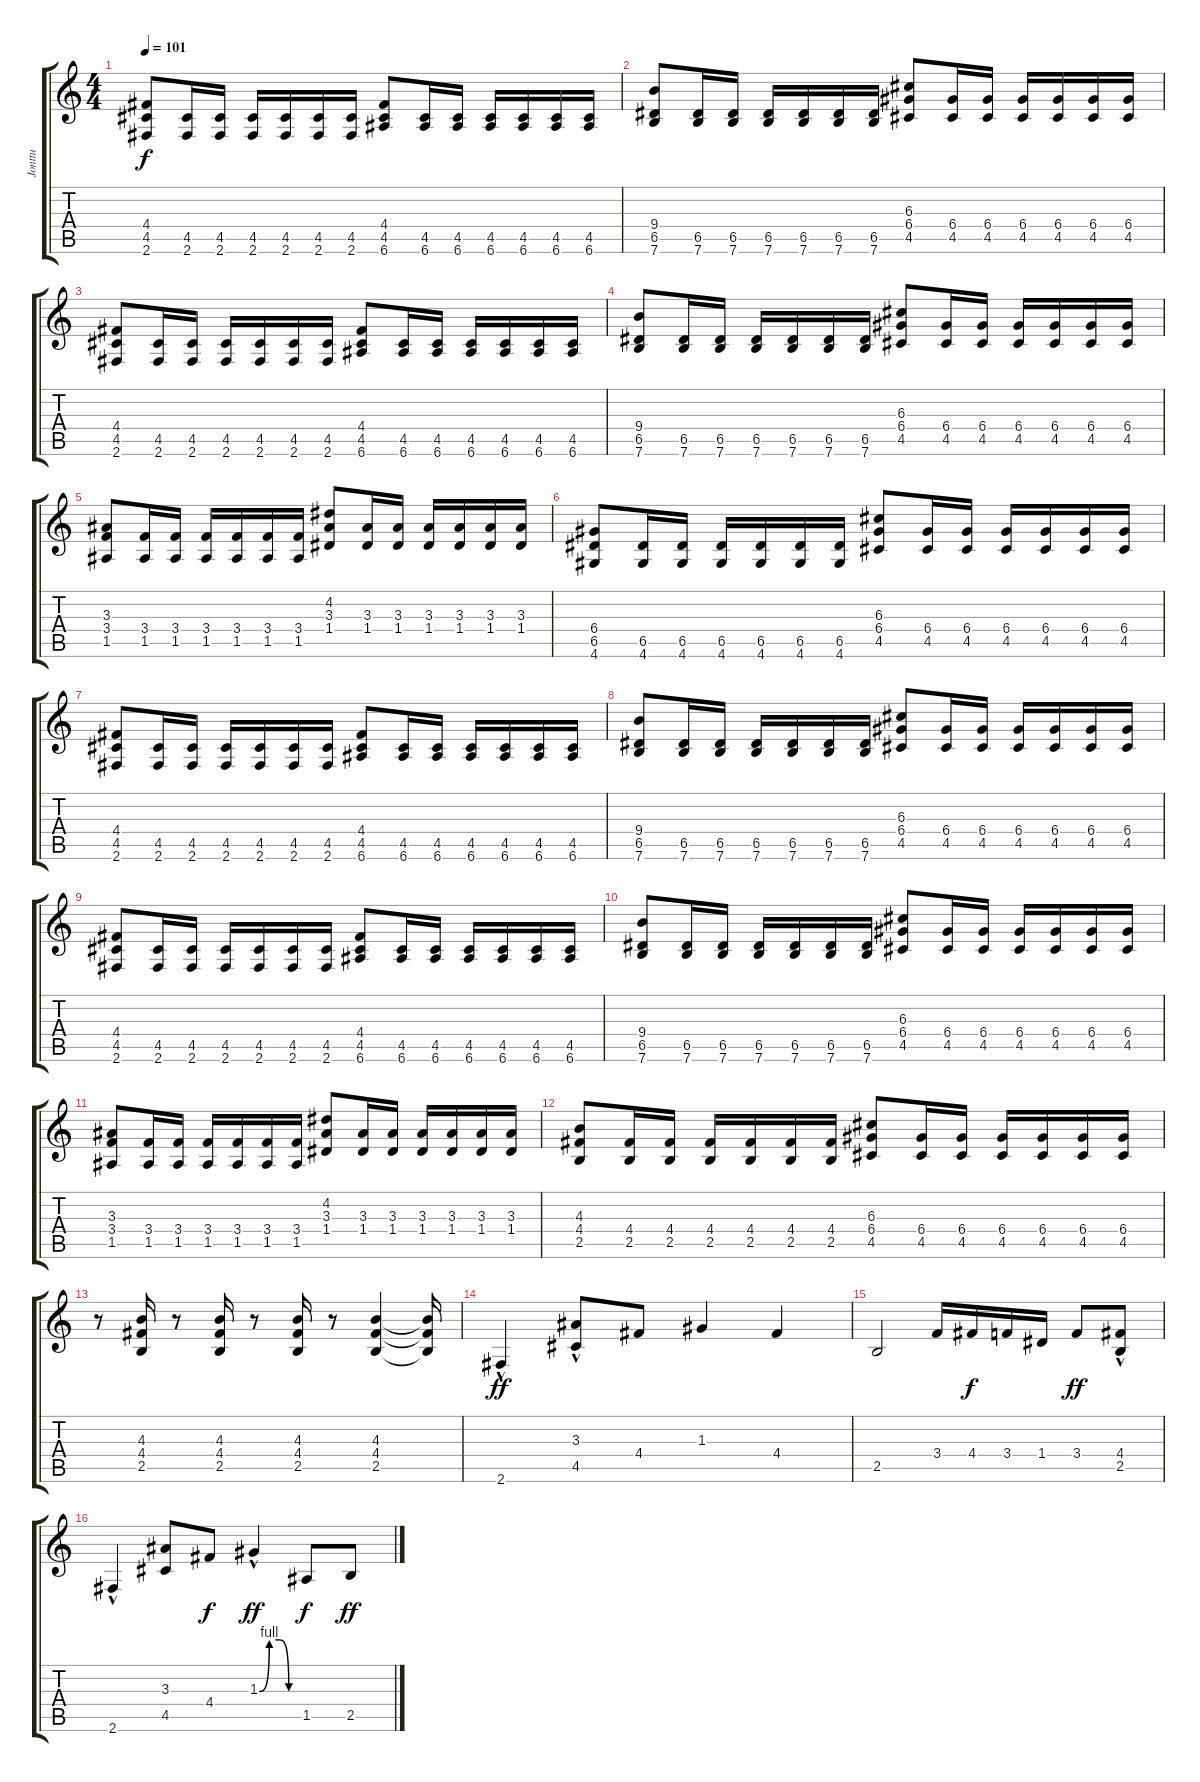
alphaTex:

\track ("Jonttu" "Jonttu") {instrument distortionguitar}
\staff {score tabs}
\tuning (E4 B3 G3 D3 A2 E2) {hide}
\ts (4 4)
\tempo 101
\clef g2
\ks c
(4.4 4.5 2.6).8{dy f instrument distortionguitar} (4.5 2.6).16 (4.5 2.6).16 (4.5 2.6).16 (4.5 2.6).16 (4.5 2.6).16 (4.5 2.6).16 (4.4 4.5 6.6).8 (4.5 6.6).16 (4.5 6.6).16 (4.5 6.6).16 (4.5 6.6).16 (4.5 6.6).16 (4.5 6.6).16 |
(9.4 6.5 7.6).8 (6.5 7.6).16 (6.5 7.6).16 (6.5 7.6).16 (6.5 7.6).16 (6.5 7.6).16 (6.5 7.6).16 (6.3 6.4 4.5).8 (6.4 4.5).16 (6.4 4.5).16 (6.4 4.5).16 (6.4 4.5).16 (6.4 4.5).16 (6.4 4.5).16 |
(4.4 4.5 2.6).8{instrument distortionguitar} (4.5 2.6).16 (4.5 2.6).16 (4.5 2.6).16 (4.5 2.6).16 (4.5 2.6).16 (4.5 2.6).16 (4.4 4.5 6.6).8 (4.5 6.6).16 (4.5 6.6).16 (4.5 6.6).16 (4.5 6.6).16 (4.5 6.6).16 (4.5 6.6).16 |
(9.4 6.5 7.6).8 (6.5 7.6).16 (6.5 7.6).16 (6.5 7.6).16 (6.5 7.6).16 (6.5 7.6).16 (6.5 7.6).16 (6.3 6.4 4.5).8 (6.4 4.5).16 (6.4 4.5).16 (6.4 4.5).16 (6.4 4.5).16 (6.4 4.5).16 (6.4 4.5).16 |
(3.3 3.4 1.5).8 (3.4 1.5).16 (3.4 1.5).16 (3.4 1.5).16 (3.4 1.5).16 (3.4 1.5).16 (3.4 1.5).16 (4.2 3.3 1.4).8 (3.3 1.4).16 (3.3 1.4).16 (3.3 1.4).16 (3.3 1.4).16 (3.3 1.4).16 (3.3 1.4).16 |
(6.4 6.5 4.6).8 (6.5 4.6).16 (6.5 4.6).16 (6.5 4.6).16 (6.5 4.6).16 (6.5 4.6).16 (6.5 4.6).16 (6.3 6.4 4.5).8 (6.4 4.5).16 (6.4 4.5).16 (6.4 4.5).16 (6.4 4.5).16 (6.4 4.5).16 (6.4 4.5).16 |
(4.4 4.5 2.6).8{instrument distortionguitar} (4.5 2.6).16 (4.5 2.6).16 (4.5 2.6).16 (4.5 2.6).16 (4.5 2.6).16 (4.5 2.6).16 (4.4 4.5 6.6).8 (4.5 6.6).16 (4.5 6.6).16 (4.5 6.6).16 (4.5 6.6).16 (4.5 6.6).16 (4.5 6.6).16 |
(9.4 6.5 7.6).8 (6.5 7.6).16 (6.5 7.6).16 (6.5 7.6).16 (6.5 7.6).16 (6.5 7.6).16 (6.5 7.6).16 (6.3 6.4 4.5).8 (6.4 4.5).16 (6.4 4.5).16 (6.4 4.5).16 (6.4 4.5).16 (6.4 4.5).16 (6.4 4.5).16 |
(4.4 4.5 2.6).8{instrument distortionguitar} (4.5 2.6).16 (4.5 2.6).16 (4.5 2.6).16 (4.5 2.6).16 (4.5 2.6).16 (4.5 2.6).16 (4.4 4.5 6.6).8 (4.5 6.6).16 (4.5 6.6).16 (4.5 6.6).16 (4.5 6.6).16 (4.5 6.6).16 (4.5 6.6).16 |
(9.4 6.5 7.6).8 (6.5 7.6).16 (6.5 7.6).16 (6.5 7.6).16 (6.5 7.6).16 (6.5 7.6).16 (6.5 7.6).16 (6.3 6.4 4.5).8 (6.4 4.5).16 (6.4 4.5).16 (6.4 4.5).16 (6.4 4.5).16 (6.4 4.5).16 (6.4 4.5).16 |
(3.3 3.4 1.5).8 (3.4 1.5).16 (3.4 1.5).16 (3.4 1.5).16 (3.4 1.5).16 (3.4 1.5).16 (3.4 1.5).16 (4.2 3.3 1.4).8 (3.3 1.4).16 (3.3 1.4).16 (3.3 1.4).16 (3.3 1.4).16 (3.3 1.4).16 (3.3 1.4).16 |
(4.3 4.4 2.5).8 (4.4 2.5).16 (4.4 2.5).16 (4.4 2.5).16 (4.4 2.5).16 (4.4 2.5).16 (4.4 2.5).16 (6.3 6.4 4.5).8 (6.4 4.5).16 (6.4 4.5).16 (6.4 4.5).16 (6.4 4.5).16 (6.4 4.5).16 (6.4 4.5).16 |
r.8{instrument electricguitarclean} (4.3 4.4 2.5).16 r.8 (4.3 4.4 2.5).16 r.8 (4.3 4.4 2.5).16 r.8 (4.3 4.4 2.5).4 (4.3{t} 4.4{t} 2.5{t}).16 |
2.6{hac}.4{dy ff instrument distortionguitar} (3.3 4.5{hac}).8 4.4.8 1.3.4 4.4.4 |
2.5.2 3.4.16 4.4.16{dy f} 3.4.16 1.4.16 3.4.8{dy ff} (4.4 2.5{hac}).8 |
2.6{hac}.4 (3.3 4.5).8 4.4.8{dy f} 1.3{be (custom 0 0 15 4 30 4 45 0 60 0) hac}.4{dy ff} 1.5.8{dy f} 2.5.8{dy ff}
